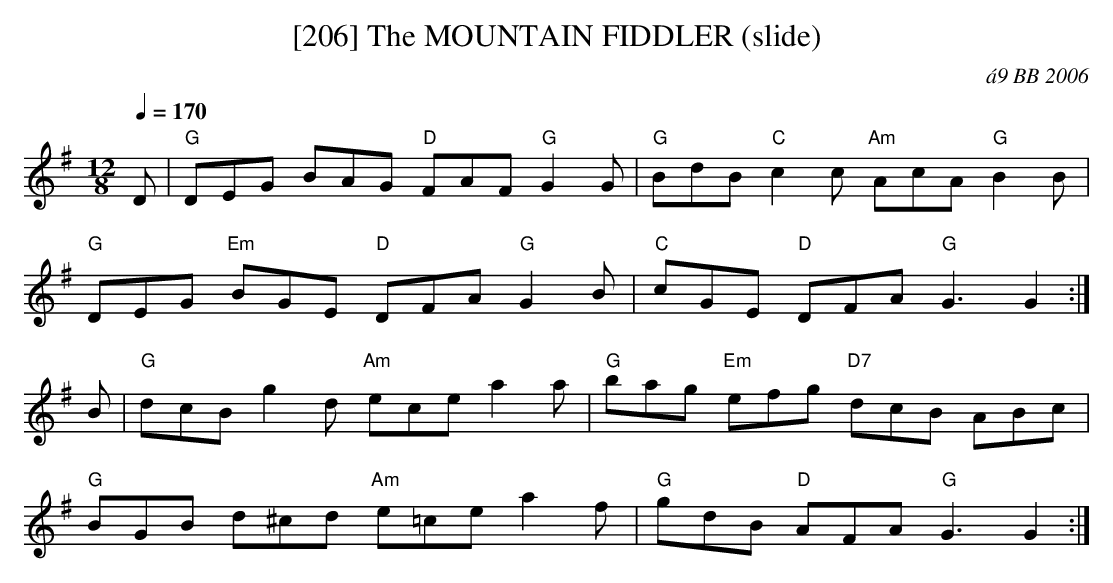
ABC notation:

X:1
T:[206] The MOUNTAIN FIDDLER (slide)
C:\'a9 BB 2006
L:1/8
M:12/8
Q:1/4=170
K:G
D|"G"DEG BAG "D"FAF "G"G2G|"G"BdB "C"c2c "Am"AcA "G"B2B|
"G"DEG "Em"BGE "D"DFA "G"G2B| "C"cGE "D"DFA "G"G3 G2 :|
B|"G"dcB g2d "Am"ece a2a|"G"bag "Em"efg "D7"dcB ABc|
"G"BGB d^cd "Am"e=ce a2f|"G"gdB "D"AFA "G"G3 G2 :|
